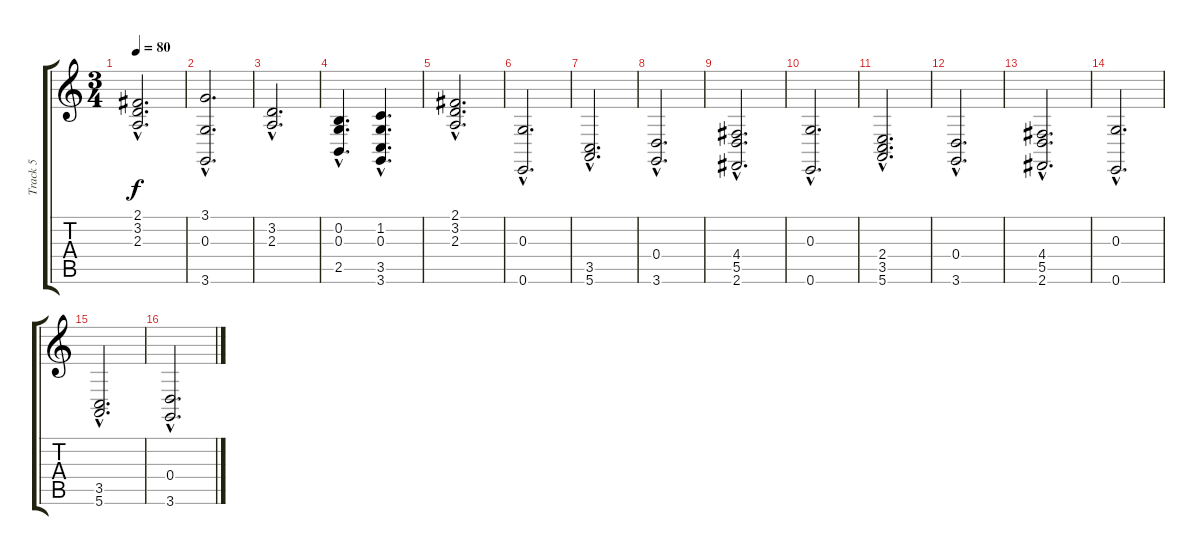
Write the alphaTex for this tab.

\track ("Track 5" "Track 5") {instrument cello}
\staff {score tabs}
\tuning (E4 B3 G3 D3 A2 E2) {hide}
\ts (3 4)
\tempo 80
\clef g2
\ks c
(2.1{hac} 3.2{hac} 2.3{hac}).2{d dy f} |
(3.1{hac} 0.3{hac} 3.6{hac}).2{d} |
(3.2{hac} 2.3{hac}).2{d} |
(0.2{hac} 0.3{hac} 2.5{hac}).4{d} (1.2{hac} 0.3{hac} 3.5{hac} 3.6{hac}).4{d} |
(2.1{hac} 3.2{hac} 2.3{hac}).2{d} |
(0.3{hac} 0.6{hac}).2{d} |
(3.5{hac} 5.6{hac}).2{d} |
(0.4{hac} 3.6{hac}).2{d} |
(4.4{hac} 5.5{hac} 2.6{hac}).2{d} |
(0.3{hac} 0.6{hac}).2{d} |
(2.4{hac} 3.5{hac} 5.6{hac}).2{d} |
(0.4{hac} 3.6{hac}).2{d} |
(4.4{hac} 5.5{hac} 2.6{hac}).2{d} |
(0.3{hac} 0.6{hac}).2{d} |
(3.5{hac} 5.6{hac}).2{d} |
(0.4{hac} 3.6{hac}).2{d}
